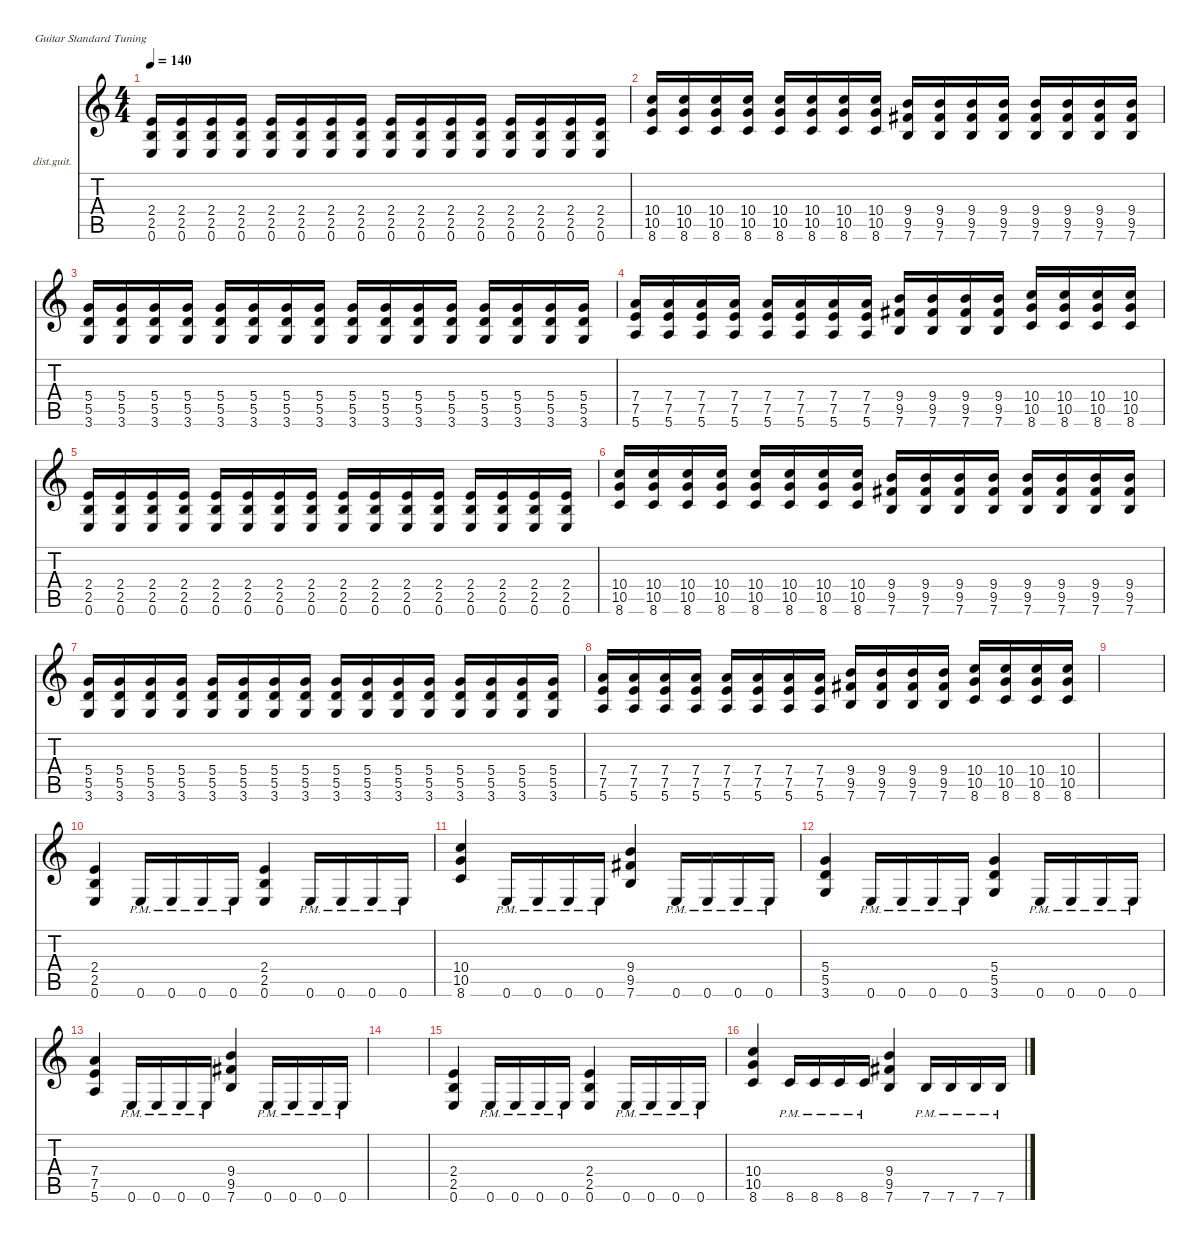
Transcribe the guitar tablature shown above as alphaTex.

\defaultSystemsLayout 4
\hideDynamics
\bracketExtendMode nobrackets
\firstSystemTrackNameOrientation horizontal
\otherSystemsTrackNameOrientation horizontal
\track ("Distortion Guitar" "dist.guit.") {instrument distortionguitar}
\staff {score tabs}
\tuning (E4 B3 G3 D3 A2 E2)
\ts (4 4)
\tempo 140
\clef g2
\ks c
(0.6 2.5 2.4).16{dy mf instrument distortionguitar} (0.6 2.5 2.4).16 (0.6 2.5 2.4).16 (2.4 2.5 0.6).16 (0.6 2.5 2.4).16 (0.6 2.5 2.4).16 (0.6 2.5 2.4).16 (2.4 2.5 0.6).16 (0.6 2.5 2.4).16 (0.6 2.5 2.4).16 (0.6 2.5 2.4).16 (2.4 2.5 0.6).16 (0.6 2.5 2.4).16 (0.6 2.5 2.4).16 (0.6 2.5 2.4).16 (2.4 2.5 0.6).16 |
(8.6 10.5 10.4).16 (8.6 10.5 10.4).16 (8.6 10.5 10.4).16 (8.6 10.5 10.4).16 (8.6 10.5 10.4).16 (8.6 10.5 10.4).16 (8.6 10.5 10.4).16 (8.6 10.5 10.4).16 (7.6 9.5{acc #} 9.4).16 (7.6 9.5{acc #} 9.4).16 (7.6 9.5{acc #} 9.4).16 (7.6 9.5{acc #} 9.4).16 (7.6 9.5{acc #} 9.4).16 (7.6 9.5{acc #} 9.4).16 (7.6 9.5{acc #} 9.4).16 (7.6 9.5{acc #} 9.4).16 |
(3.6 5.5 5.4).16 (3.6 5.5 5.4).16 (3.6 5.5 5.4).16 (3.6 5.5 5.4).16 (3.6 5.5 5.4).16 (3.6 5.5 5.4).16 (3.6 5.5 5.4).16 (3.6 5.5 5.4).16 (3.6 5.5 5.4).16 (3.6 5.5 5.4).16 (3.6 5.5 5.4).16 (3.6 5.5 5.4).16 (3.6 5.5 5.4).16 (3.6 5.5 5.4).16 (3.6 5.5 5.4).16 (3.6 5.5 5.4).16 |
(5.6 7.5 7.4).16 (5.6 7.5 7.4).16 (5.6 7.5 7.4).16 (5.6 7.5 7.4).16 (5.6 7.5 7.4).16 (5.6 7.5 7.4).16 (5.6 7.5 7.4).16 (5.6 7.5 7.4).16 (7.6 9.5{acc #} 9.4).16 (7.6 9.5{acc #} 9.4).16 (7.6 9.5{acc #} 9.4).16 (7.6 9.5{acc #} 9.4).16 (8.6 10.5 10.4).16 (8.6 10.5 10.4).16 (8.6 10.5 10.4).16 (8.6 10.5 10.4).16 |
(0.6 2.5 2.4).16 (0.6 2.5 2.4).16 (0.6 2.5 2.4).16 (2.4 2.5 0.6).16 (0.6 2.5 2.4).16 (0.6 2.5 2.4).16 (0.6 2.5 2.4).16 (2.4 2.5 0.6).16 (0.6 2.5 2.4).16 (0.6 2.5 2.4).16 (0.6 2.5 2.4).16 (2.4 2.5 0.6).16 (0.6 2.5 2.4).16 (0.6 2.5 2.4).16 (0.6 2.5 2.4).16 (2.4 2.5 0.6).16 |
(8.6 10.5 10.4).16 (8.6 10.5 10.4).16 (8.6 10.5 10.4).16 (8.6 10.5 10.4).16 (8.6 10.5 10.4).16 (8.6 10.5 10.4).16 (8.6 10.5 10.4).16 (8.6 10.5 10.4).16 (7.6 9.5{acc #} 9.4).16 (7.6 9.5{acc #} 9.4).16 (7.6 9.5{acc #} 9.4).16 (7.6 9.5{acc #} 9.4).16 (7.6 9.5{acc #} 9.4).16 (7.6 9.5{acc #} 9.4).16 (7.6 9.5{acc #} 9.4).16 (7.6 9.5{acc #} 9.4).16 |
(3.6 5.5 5.4).16 (3.6 5.5 5.4).16 (3.6 5.5 5.4).16 (3.6 5.5 5.4).16 (3.6 5.5 5.4).16 (3.6 5.5 5.4).16 (3.6 5.5 5.4).16 (3.6 5.5 5.4).16 (3.6 5.5 5.4).16 (3.6 5.5 5.4).16 (3.6 5.5 5.4).16 (3.6 5.5 5.4).16 (3.6 5.5 5.4).16 (3.6 5.5 5.4).16 (3.6 5.5 5.4).16 (3.6 5.5 5.4).16 |
(5.6 7.5 7.4).16 (5.6 7.5 7.4).16 (5.6 7.5 7.4).16 (5.6 7.5 7.4).16 (5.6 7.5 7.4).16 (5.6 7.5 7.4).16 (5.6 7.5 7.4).16 (5.6 7.5 7.4).16 (7.6 9.5{acc #} 9.4).16 (7.6 9.5{acc #} 9.4).16 (7.6 9.5{acc #} 9.4).16 (7.6 9.5{acc #} 9.4).16 (8.6 10.5 10.4).16 (8.6 10.5 10.4).16 (8.6 10.5 10.4).16 (8.6 10.5 10.4).16 |
|
(0.6 2.5 2.4).4 0.6{pm}.16 0.6{pm}.16 0.6{pm}.16 0.6{pm}.16 (0.6 2.5 2.4).4 0.6{pm}.16 0.6{pm}.16 0.6{pm}.16 0.6{pm}.16 |
(8.6 10.5 10.4).4 0.6{pm}.16 0.6{pm}.16 0.6{pm}.16 0.6{pm}.16 (7.6 9.5{acc #} 9.4).4 0.6{pm}.16 0.6{pm}.16 0.6{pm}.16 0.6{pm}.16 |
(3.6 5.5 5.4).4 0.6{pm}.16 0.6{pm}.16 0.6{pm}.16 0.6{pm}.16 (3.6 5.5 5.4).4 0.6{pm}.16 0.6{pm}.16 0.6{pm}.16 0.6{pm}.16 |
(5.6 7.5 7.4).4 0.6{pm}.16 0.6{pm}.16 0.6{pm}.16 0.6{pm}.16 (7.6 9.5{acc #} 9.4).4 0.6{pm}.16 0.6{pm}.16 0.6{pm}.16 0.6{pm}.16 |
|
(0.6 2.5 2.4).4 0.6{pm}.16 0.6{pm}.16 0.6{pm}.16 0.6{pm}.16 (0.6 2.5 2.4).4 0.6{pm}.16 0.6{pm}.16 0.6{pm}.16 0.6{pm}.16 |
(8.6 10.5 10.4).4 8.6{pm}.16 8.6{pm}.16 8.6{pm}.16 8.6{pm}.16 (7.6 9.5{acc #} 9.4).4 7.6{pm}.16 7.6{pm}.16 7.6{pm}.16 7.6{pm}.16
